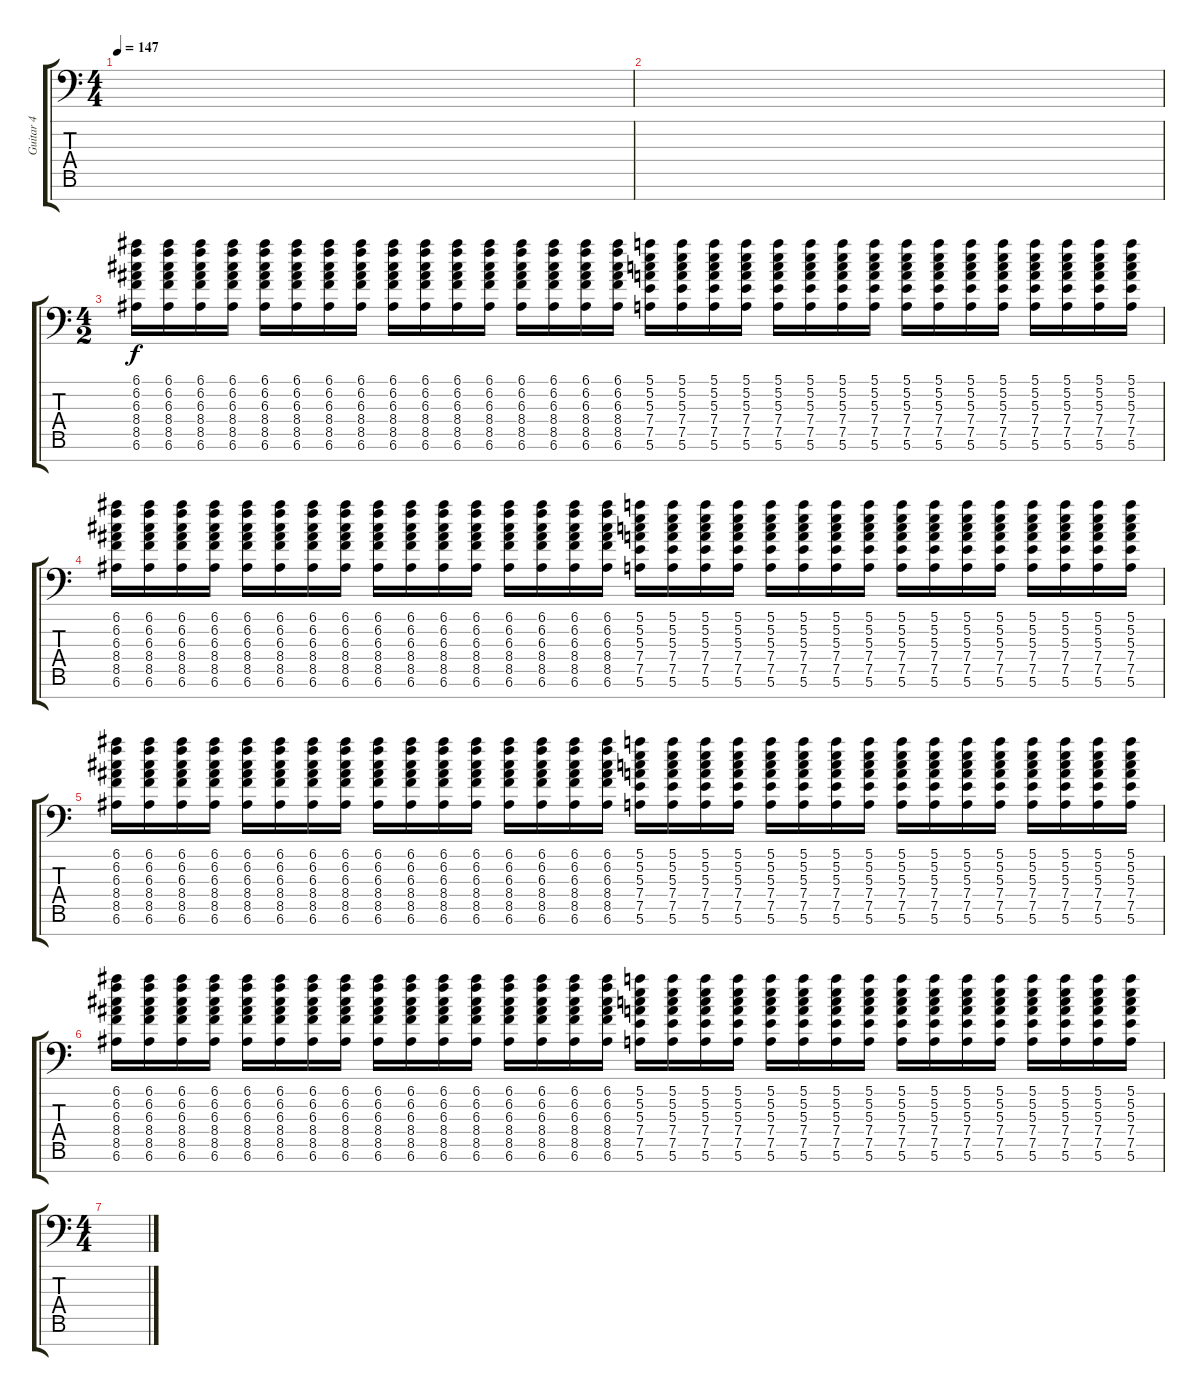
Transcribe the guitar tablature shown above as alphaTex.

\track ("Guitar 4" "Guitar 4") {instrument overdrivenguitar}
\staff {score tabs}
\tuning (E4 B3 G3 D3 A2 E2 A1) {hide}
\ts (4 4)
\tempo 147
\clef f4
\ks c
|
|
\ts (4 2)
(6.1 6.2 6.3 8.4 8.5 6.6).16 (6.1 6.2 6.3 8.4 8.5 6.6).16 (6.1 6.2 6.3 8.4 8.5 6.6).16 (6.1 6.2 6.3 8.4 8.5 6.6).16 (6.1 6.2 6.3 8.4 8.5 6.6).16 (6.1 6.2 6.3 8.4 8.5 6.6).16 (6.1 6.2 6.3 8.4 8.5 6.6).16 (6.1 6.2 6.3 8.4 8.5 6.6).16 (6.1 6.2 6.3 8.4 8.5 6.6).16 (6.1 6.2 6.3 8.4 8.5 6.6).16 (6.1 6.2 6.3 8.4 8.5 6.6).16 (6.1 6.2 6.3 8.4 8.5 6.6).16 (6.1 6.2 6.3 8.4 8.5 6.6).16 (6.1 6.2 6.3 8.4 8.5 6.6).16 (6.1 6.2 6.3 8.4 8.5 6.6).16 (6.1 6.2 6.3 8.4 8.5 6.6).16 (5.1 5.2 5.3 7.4 7.5 5.6).16 (5.1 5.2 5.3 7.4 7.5 5.6).16 (5.1 5.2 5.3 7.4 7.5 5.6).16 (5.1 5.2 5.3 7.4 7.5 5.6).16 (5.1 5.2 5.3 7.4 7.5 5.6).16 (5.1 5.2 5.3 7.4 7.5 5.6).16 (5.1 5.2 5.3 7.4 7.5 5.6).16 (5.1 5.2 5.3 7.4 7.5 5.6).16 (5.1 5.2 5.3 7.4 7.5 5.6).16 (5.1 5.2 5.3 7.4 7.5 5.6).16 (5.1 5.2 5.3 7.4 7.5 5.6).16 (5.1 5.2 5.3 7.4 7.5 5.6).16 (5.1 5.2 5.3 7.4 7.5 5.6).16 (5.1 5.2 5.3 7.4 7.5 5.6).16 (5.1 5.2 5.3 7.4 7.5 5.6).16 (5.1 5.2 5.3 7.4 7.5 5.6).16 |
(6.1 6.2 6.3 8.4 8.5 6.6).16 (6.1 6.2 6.3 8.4 8.5 6.6).16 (6.1 6.2 6.3 8.4 8.5 6.6).16 (6.1 6.2 6.3 8.4 8.5 6.6).16 (6.1 6.2 6.3 8.4 8.5 6.6).16 (6.1 6.2 6.3 8.4 8.5 6.6).16 (6.1 6.2 6.3 8.4 8.5 6.6).16 (6.1 6.2 6.3 8.4 8.5 6.6).16 (6.1 6.2 6.3 8.4 8.5 6.6).16 (6.1 6.2 6.3 8.4 8.5 6.6).16 (6.1 6.2 6.3 8.4 8.5 6.6).16 (6.1 6.2 6.3 8.4 8.5 6.6).16 (6.1 6.2 6.3 8.4 8.5 6.6).16 (6.1 6.2 6.3 8.4 8.5 6.6).16 (6.1 6.2 6.3 8.4 8.5 6.6).16 (6.1 6.2 6.3 8.4 8.5 6.6).16 (5.1 5.2 5.3 7.4 7.5 5.6).16 (5.1 5.2 5.3 7.4 7.5 5.6).16 (5.1 5.2 5.3 7.4 7.5 5.6).16 (5.1 5.2 5.3 7.4 7.5 5.6).16 (5.1 5.2 5.3 7.4 7.5 5.6).16 (5.1 5.2 5.3 7.4 7.5 5.6).16 (5.1 5.2 5.3 7.4 7.5 5.6).16 (5.1 5.2 5.3 7.4 7.5 5.6).16 (5.1 5.2 5.3 7.4 7.5 5.6).16 (5.1 5.2 5.3 7.4 7.5 5.6).16 (5.1 5.2 5.3 7.4 7.5 5.6).16 (5.1 5.2 5.3 7.4 7.5 5.6).16 (5.1 5.2 5.3 7.4 7.5 5.6).16 (5.1 5.2 5.3 7.4 7.5 5.6).16 (5.1 5.2 5.3 7.4 7.5 5.6).16 (5.1 5.2 5.3 7.4 7.5 5.6).16 |
(6.1 6.2 6.3 8.4 8.5 6.6).16 (6.1 6.2 6.3 8.4 8.5 6.6).16 (6.1 6.2 6.3 8.4 8.5 6.6).16 (6.1 6.2 6.3 8.4 8.5 6.6).16 (6.1 6.2 6.3 8.4 8.5 6.6).16 (6.1 6.2 6.3 8.4 8.5 6.6).16 (6.1 6.2 6.3 8.4 8.5 6.6).16 (6.1 6.2 6.3 8.4 8.5 6.6).16 (6.1 6.2 6.3 8.4 8.5 6.6).16 (6.1 6.2 6.3 8.4 8.5 6.6).16 (6.1 6.2 6.3 8.4 8.5 6.6).16 (6.1 6.2 6.3 8.4 8.5 6.6).16 (6.1 6.2 6.3 8.4 8.5 6.6).16 (6.1 6.2 6.3 8.4 8.5 6.6).16 (6.1 6.2 6.3 8.4 8.5 6.6).16 (6.1 6.2 6.3 8.4 8.5 6.6).16 (5.1 5.2 5.3 7.4 7.5 5.6).16 (5.1 5.2 5.3 7.4 7.5 5.6).16 (5.1 5.2 5.3 7.4 7.5 5.6).16 (5.1 5.2 5.3 7.4 7.5 5.6).16 (5.1 5.2 5.3 7.4 7.5 5.6).16 (5.1 5.2 5.3 7.4 7.5 5.6).16 (5.1 5.2 5.3 7.4 7.5 5.6).16 (5.1 5.2 5.3 7.4 7.5 5.6).16 (5.1 5.2 5.3 7.4 7.5 5.6).16 (5.1 5.2 5.3 7.4 7.5 5.6).16 (5.1 5.2 5.3 7.4 7.5 5.6).16 (5.1 5.2 5.3 7.4 7.5 5.6).16 (5.1 5.2 5.3 7.4 7.5 5.6).16 (5.1 5.2 5.3 7.4 7.5 5.6).16 (5.1 5.2 5.3 7.4 7.5 5.6).16 (5.1 5.2 5.3 7.4 7.5 5.6).16 |
(6.1 6.2 6.3 8.4 8.5 6.6).16 (6.1 6.2 6.3 8.4 8.5 6.6).16 (6.1 6.2 6.3 8.4 8.5 6.6).16 (6.1 6.2 6.3 8.4 8.5 6.6).16 (6.1 6.2 6.3 8.4 8.5 6.6).16 (6.1 6.2 6.3 8.4 8.5 6.6).16 (6.1 6.2 6.3 8.4 8.5 6.6).16 (6.1 6.2 6.3 8.4 8.5 6.6).16 (6.1 6.2 6.3 8.4 8.5 6.6).16 (6.1 6.2 6.3 8.4 8.5 6.6).16 (6.1 6.2 6.3 8.4 8.5 6.6).16 (6.1 6.2 6.3 8.4 8.5 6.6).16 (6.1 6.2 6.3 8.4 8.5 6.6).16 (6.1 6.2 6.3 8.4 8.5 6.6).16 (6.1 6.2 6.3 8.4 8.5 6.6).16 (6.1 6.2 6.3 8.4 8.5 6.6).16 (5.1 5.2 5.3 7.4 7.5 5.6).16 (5.1 5.2 5.3 7.4 7.5 5.6).16 (5.1 5.2 5.3 7.4 7.5 5.6).16 (5.1 5.2 5.3 7.4 7.5 5.6).16 (5.1 5.2 5.3 7.4 7.5 5.6).16 (5.1 5.2 5.3 7.4 7.5 5.6).16 (5.1 5.2 5.3 7.4 7.5 5.6).16 (5.1 5.2 5.3 7.4 7.5 5.6).16 (5.1 5.2 5.3 7.4 7.5 5.6).16 (5.1 5.2 5.3 7.4 7.5 5.6).16 (5.1 5.2 5.3 7.4 7.5 5.6).16 (5.1 5.2 5.3 7.4 7.5 5.6).16 (5.1 5.2 5.3 7.4 7.5 5.6).16 (5.1 5.2 5.3 7.4 7.5 5.6).16 (5.1 5.2 5.3 7.4 7.5 5.6).16 (5.1 5.2 5.3 7.4 7.5 5.6).16 |
\ts (4 4)
